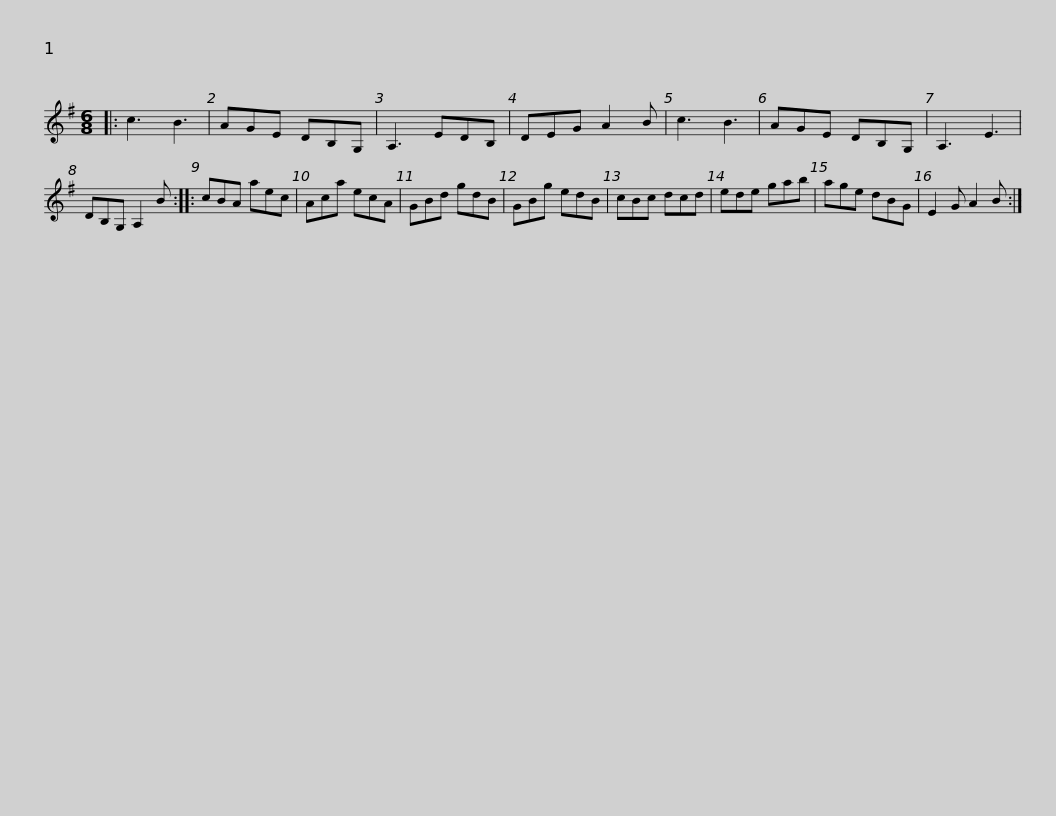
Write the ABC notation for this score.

X:1
L:1/8
M:6/8
I:linebreak $
K:G
V:1 treble
V:1
|: c3 B3 | AGE DB,G, | A,3 EDB, | DEG A2 B | c3 B3 | %5
 AGE DB,G, | A,3 E3 | DB,G, A,2 B ::$ cBA aec | Aca ecA | %10
 GBd gdB | GBg edB | cBc dcd | ede gab | age dBG |$ %15
 E2 G A2 B :| %16
